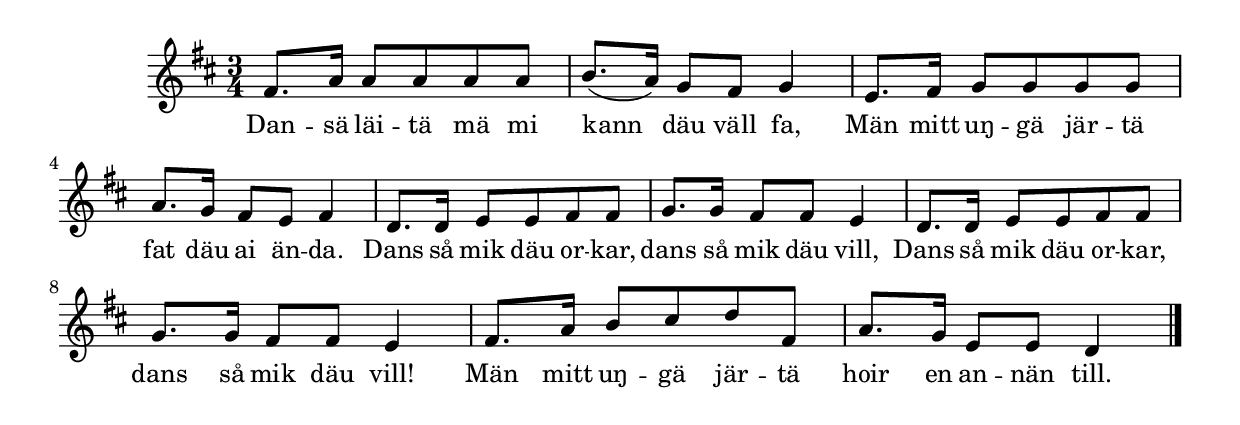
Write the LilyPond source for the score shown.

{
\time 3/4
\key d \major

 fis'8. a'16 a'8 a' a' a'  | 
 b'8.-( a'16-) g'8 fis' g'4  | 
  e'8. fis'16 g'8 g' g' g'  | 
 a'8. g'16 fis'8 e' fis'4  | 
  d'8. d'16 e'8 e' fis' fis'  | 
 g'8. g'16 fis'8 fis' e'4  | 
  d'8. d'16 e'8 e' fis' fis'  | 
 g'8. g'16 fis'8 fis' e'4  | 
  fis'8. a'16 b'8 cis'' d'' fis'  | 
 a'8. g'16 e'8 e' d'4  \bar "|."
  }
 \addlyrics {
     Dan -- sä läi -- tä mä mi kann_ däu väll fa,
     Män mitt uŋ -- gä jär -- tä fat däu ai än -- da.
     Dans så mik däu or -- kar, dans så mik däu vill,
     Dans så mik däu or -- kar, dans så mik däu vill!
     Män mitt uŋ -- gä jär -- tä hoir en an -- nän till.
}
